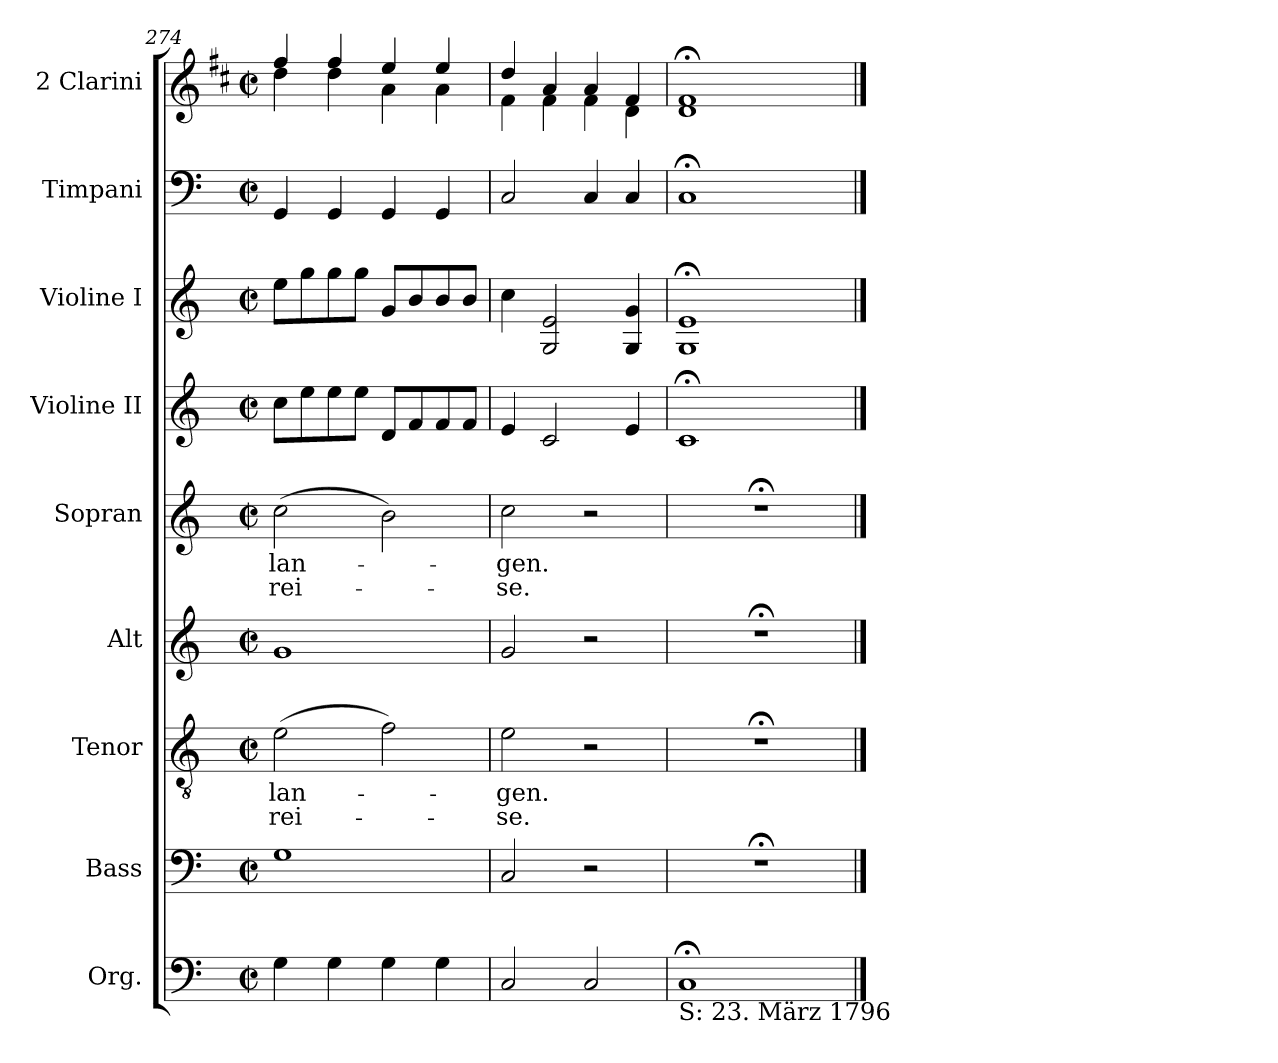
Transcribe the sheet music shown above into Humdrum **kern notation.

**kern	**kern	**kern	**text	**text	**kern	**kern	**text	**text	**kern	**kern	**kern	**kern
*part9	*part8	*part7	*part7	*part7	*part6	*part5	*part5	*part5	*part4	*part3	*part2	*part1
*staff9	*staff8	*staff7	*staff7	*staff7	*staff6	*staff5	*staff5	*staff5	*staff4	*staff3	*staff2	*staff1
*I"Org.	*I"Bass	*I"Tenor	*	*	*I"Alt	*I"Sopran	*	*	*I"Violine II	*I"Violine I	*I"Timpani	*I"2 Clarini
*	*	*	*	*	*	*	*	*	*	*	*I'Timp	*
*clefF4	*clefF4	*clefGv2	*	*	*clefG2	*clefG2	*	*	*clefG2	*clefG2	*clefF4	*clefG2
*ITrd7c12	*	*	*	*	*	*	*	*	*	*	*	*ITrd1c2
*k[]	*k[]	*k[]	*	*	*k[]	*k[]	*	*	*k[]	*k[]	*k[]	*k[]
*M2/2	*M2/2	*M2/2	*	*	*M2/2	*M2/2	*	*	*M2/2	*M2/2	*M2/2	*M2/2
*met(c|)	*met(c|)	*met(c|)	*	*	*met(c|)	*met(c|)	*	*	*met(c|)	*met(c|)	*met(c|)	*met(c|)
=274	=274	=274	=274	=274	=274	=274	=274	=274	=274	=274	=274	=274
*	*	*	*	*	*	*	*	*	*	*	*	*^
4GG\	1G	(2e\	-lan-	-rei-	1g	(2cc\	-lan-	-rei-	8cc\L	8ee\L	4GG/	4ee/	4cc\
.	.	.	.	.	.	.	.	.	8ee\	8gg\	.	.	.
4GG\	.	.	.	.	.	.	.	.	8ee\	8gg\	4GG/	4ee/	4cc\
.	.	.	.	.	.	.	.	.	8ee\J	8gg\J	.	.	.
4GG\	.	2f\)	.	.	.	2b\)	.	.	8d/L	8g/L	4GG/	4dd/	4g\
.	.	.	.	.	.	.	.	.	8f/	8b/	.	.	.
4GG\	.	.	.	.	.	.	.	.	8f/	8b/	4GG/	4dd/	4g\
.	.	.	.	.	.	.	.	.	8f/J	8b/J	.	.	.
=275	=275	=275	=275	=275	=275	=275	=275	=275	=275	=275	=275	=275	=275
2CC/	2C/	2e\	-gen.	-se.	2g/	2cc\	-gen.	-se.	4e/	4cc\	2C/	4cc/	4e\
.	.	.	.	.	.	.	.	.	2c/	2G/ 2e/	.	4g/	4e\
2CC/	2r	2r	.	.	2r	2r	.	.	.	.	4C/	4g/	4e\
.	.	.	.	.	.	.	.	.	4e/	4G/ 4g/	4C/	4e/	4c\
=276	=276	=276	=276	=276	=276	=276	=276	=276	=276	=276	=276	=276	=276
!LO:TX:b:t=S&colon; 23. März 1796	!	!	!	!	!	!	!	!	!	!	!	!	!
1CC;<	1r;<	1r;<	.	.	1r;<	1r;<	.	.	1c;	1G;< 1e;<	1C;<	1e;<	1c
*	*	*	*	*	*	*	*	*	*	*	*	*v	*v
==	==	==	==	==	==	==	==	==	==	==	==	==
*-	*-	*-	*-	*-	*-	*-	*-	*-	*-	*-	*-	*-
